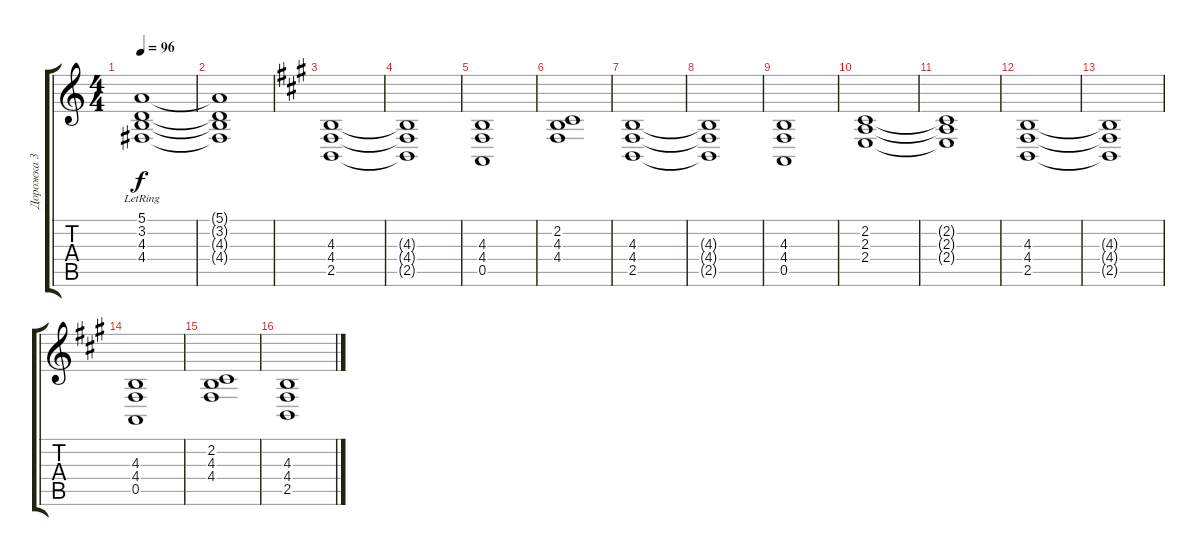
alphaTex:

\track ("Дорожка 3" "Дорожка 3") {solo instrument choiraahs}
\staff {score tabs}
\tuning (E4 B3 G3 D3 A2 E2) {hide}
\ts (4 4)
\tempo 96
\clef g2
\ks c
(5.1{lr} 3.2{lr} 4.3{lr} 4.4{lr}).1{dy f} |
(5.1{t} 3.2{t} 4.3{t} 4.4{t}).1 |
\ks f#minor
(4.3 4.4 2.5).1 |
(4.3{t} 4.4{t} 2.5{t}).1 |
(4.3 4.4 0.5).1 |
(2.2 4.3 4.4).1 |
(4.3 4.4 2.5).1 |
(4.3{t} 4.4{t} 2.5{t}).1 |
(4.3 4.4 0.5).1 |
(2.2 2.3 2.4).1 |
(2.2{t} 2.3{t} 2.4{t}).1 |
(4.3 4.4 2.5).1 |
(4.3{t} 4.4{t} 2.5{t}).1 |
(4.3 4.4 0.5).1 |
(2.2 4.3 4.4).1 |
(4.3 4.4 2.5).1
